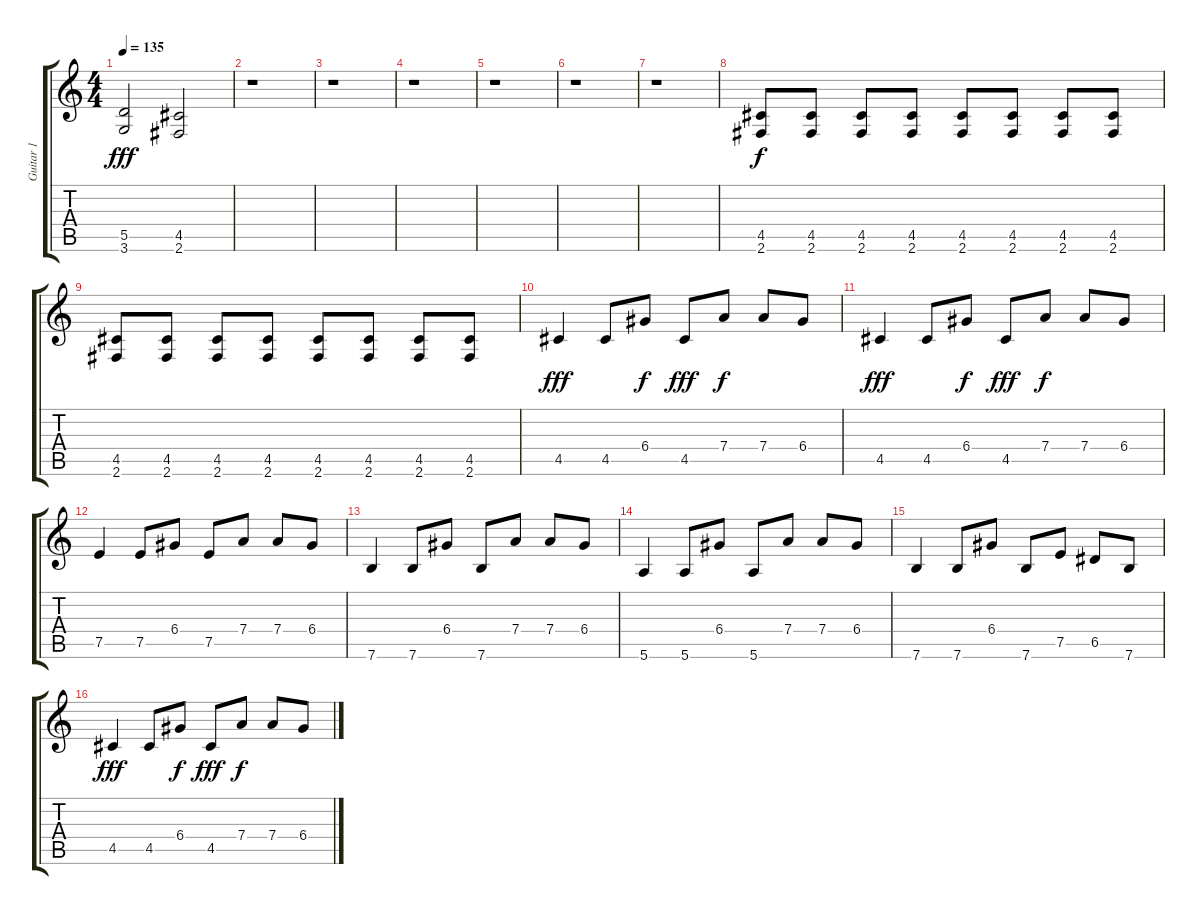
\track ("Guitar 1" "Guitar 1") {instrument overdrivenguitar}
\staff {score tabs}
\tuning (E4 B3 G3 D3 A2 E2) {hide}
\ts (4 4)
\tempo 135
\clef g2
\ks c
(5.5 3.6).2{dy fff} (4.5 2.6).2 |
r.1 |
r.1 |
r.1 |
r.1 |
r.1 |
r.1 |
(4.5 2.6).8{dy f} (4.5 2.6).8 (4.5 2.6).8 (4.5 2.6).8 (4.5 2.6).8 (4.5 2.6).8 (4.5 2.6).8 (4.5 2.6).8 |
(4.5 2.6).8 (4.5 2.6).8 (4.5 2.6).8 (4.5 2.6).8 (4.5 2.6).8 (4.5 2.6).8 (4.5 2.6).8 (4.5 2.6).8 |
4.5.4{dy fff volume 16 balance 8 instrument distortionguitar} 4.5.8 6.4.8{dy f} 4.5.8{dy fff} 7.4.8{dy f} 7.4.8 6.4.8 |
4.5.4{dy fff} 4.5.8 6.4.8{dy f} 4.5.8{dy fff} 7.4.8{dy f} 7.4.8 6.4.8 |
7.5.4 7.5.8 6.4.8 7.5.8 7.4.8 7.4.8 6.4.8 |
7.6.4 7.6.8 6.4.8 7.6.8 7.4.8 7.4.8 6.4.8 |
5.6.4 5.6.8 6.4.8 5.6.8 7.4.8 7.4.8 6.4.8 |
7.6.4 7.6.8 6.4.8 7.6.8 7.5.8 6.5.8 7.6.8 |
4.5.4{dy fff} 4.5.8 6.4.8{dy f} 4.5.8{dy fff} 7.4.8{dy f} 7.4.8 6.4.8
